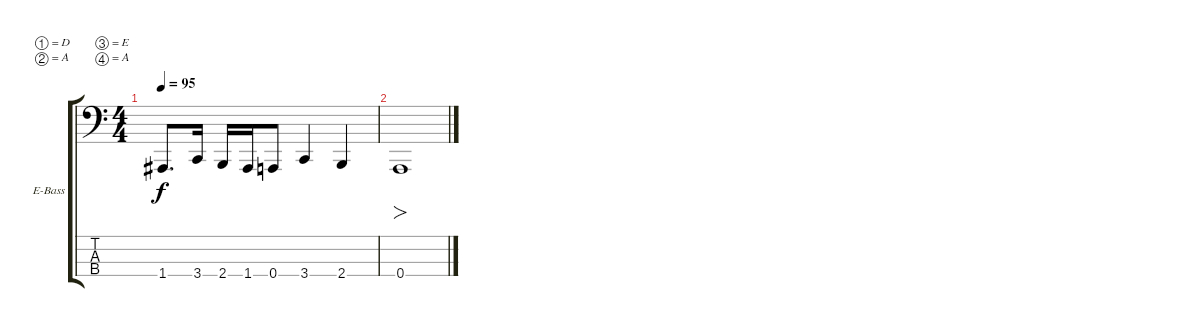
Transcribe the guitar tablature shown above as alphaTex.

\defaultSystemsLayout 4
\bracketExtendMode groupsimilarinstruments
\firstSystemTrackNameOrientation horizontal
\otherSystemsTrackNameOrientation horizontal
\track ("Will Rahmer | Bass" "E-Bass") {instrument electricbassfinger}
\staff {score tabs}
\tuning (D2 A1 E1 A0)
\ts (4 4)
\tempo 95
\clef f4
\ks c
1.4.8{d dy f} 3.4.16 2.4.16 1.4.16 0.4.8 3.4.4 2.4.4 |
0.4.1{fo}
